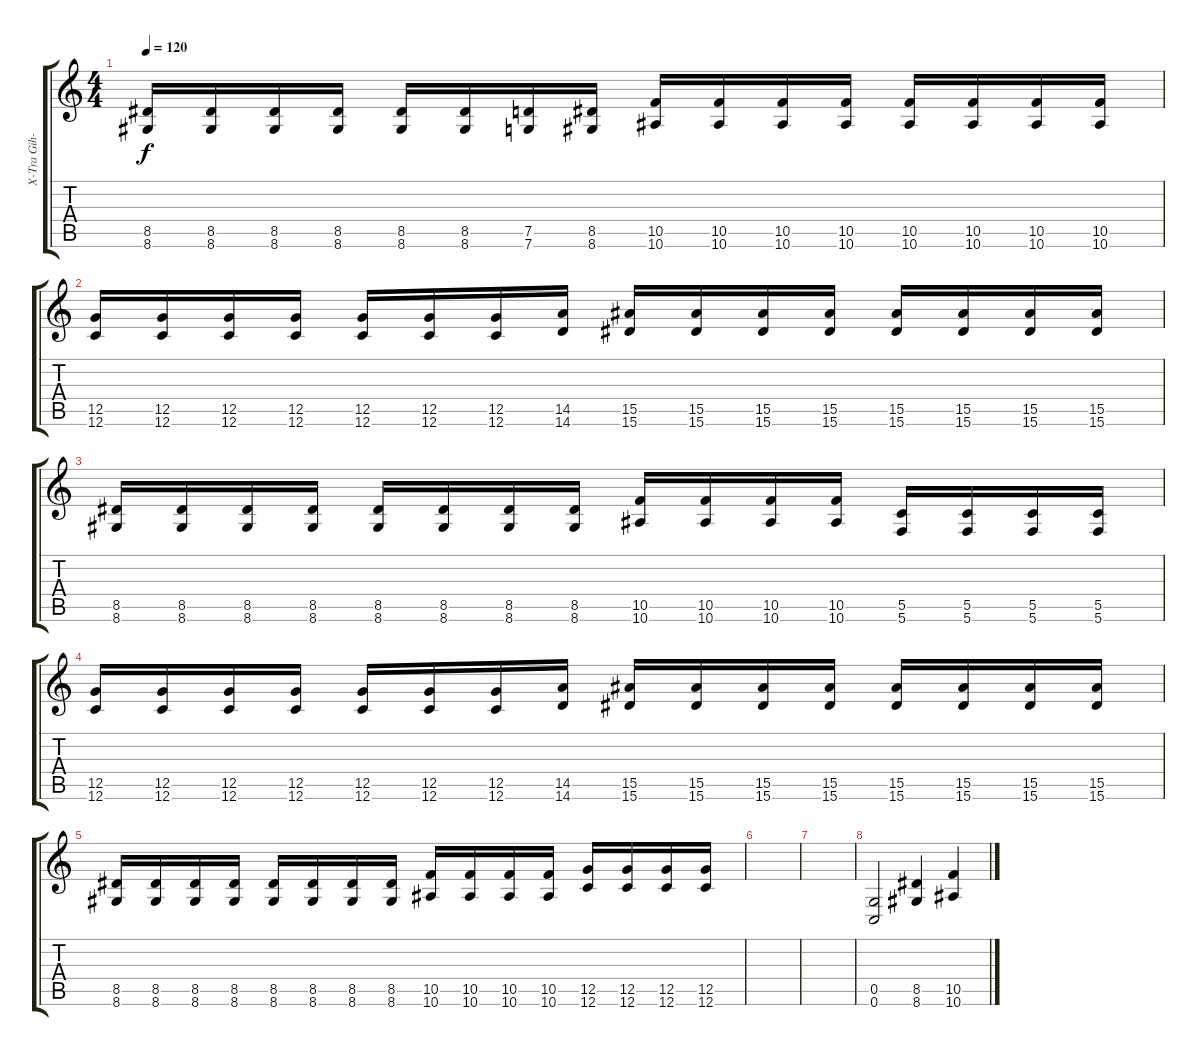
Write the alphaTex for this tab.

\track ("X-Tra Gih-Tur" "X-Tra Gih-") {instrument distortionguitar}
\staff {score tabs}
\tuning (D4 A3 F3 C3 G2 C2) {hide}
\ts (4 4)
\tempo 120
\clef g2
\ks c
(8.5 8.6).16{dy f} (8.5 8.6).16 (8.5 8.6).16 (8.5 8.6).16 (8.5 8.6).16 (8.5 8.6).16 (7.5 7.6).16 (8.5 8.6).16 (10.5 10.6).16 (10.5 10.6).16 (10.5 10.6).16 (10.5 10.6).16 (10.5 10.6).16 (10.5 10.6).16 (10.5 10.6).16 (10.5 10.6).16 |
(12.5 12.6).16 (12.5 12.6).16 (12.5 12.6).16 (12.5 12.6).16 (12.5 12.6).16 (12.5 12.6).16 (12.5 12.6).16 (14.5 14.6).16 (15.5 15.6).16 (15.5 15.6).16 (15.5 15.6).16 (15.5 15.6).16 (15.5 15.6).16 (15.5 15.6).16 (15.5 15.6).16 (15.5 15.6).16 |
(8.5 8.6).16 (8.5 8.6).16 (8.5 8.6).16 (8.5 8.6).16 (8.5 8.6).16 (8.5 8.6).16 (8.5 8.6).16 (8.5 8.6).16 (10.5 10.6).16 (10.5 10.6).16 (10.5 10.6).16 (10.5 10.6).16 (5.5 5.6).16 (5.5 5.6).16 (5.5 5.6).16 (5.5 5.6).16 |
(12.5 12.6).16 (12.5 12.6).16 (12.5 12.6).16 (12.5 12.6).16 (12.5 12.6).16 (12.5 12.6).16 (12.5 12.6).16 (14.5 14.6).16 (15.5 15.6).16 (15.5 15.6).16 (15.5 15.6).16 (15.5 15.6).16 (15.5 15.6).16 (15.5 15.6).16 (15.5 15.6).16 (15.5 15.6).16 |
(8.5 8.6).16 (8.5 8.6).16 (8.5 8.6).16 (8.5 8.6).16 (8.5 8.6).16 (8.5 8.6).16 (8.5 8.6).16 (8.5 8.6).16 (10.5 10.6).16 (10.5 10.6).16 (10.5 10.6).16 (10.5 10.6).16 (12.5 12.6).16 (12.5 12.6).16 (12.5 12.6).16 (12.5 12.6).16 |
|
|
(0.5 0.6).2 (8.5 8.6).4 (10.5 10.6).4
